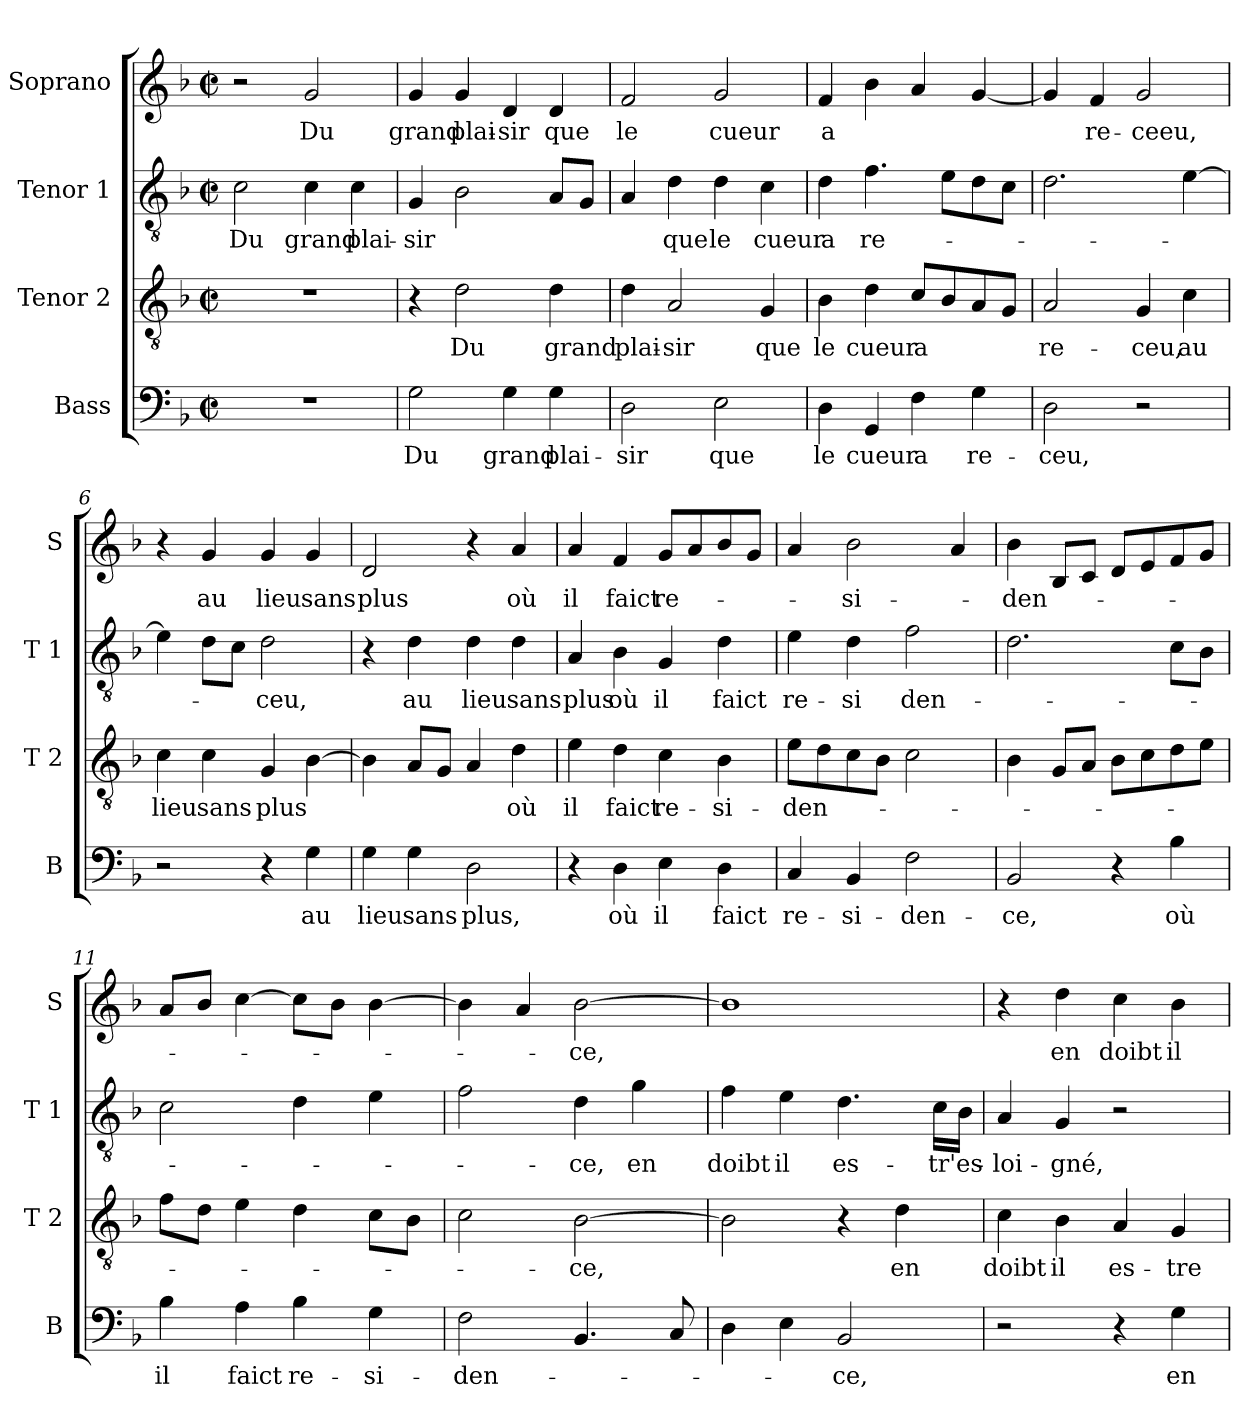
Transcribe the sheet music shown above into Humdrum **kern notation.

**kern	**text	**kern	**text	**kern	**text	**kern	**text
*part4	*part4	*part3	*part3	*part2	*part2	*part1	*part1
*staff4	*staff4	*staff3	*staff3	*staff2	*staff2	*staff1	*staff1
*I"Bass	*	*I"Tenor 2	*	*I"Tenor 1	*	*I"Soprano	*
*I'B	*	*I'T 2	*	*I'T 1	*	*I'S	*
*clefF4	*	*clefGv2	*	*clefGv2	*	*clefG2	*
*k[b-]	*	*k[b-]	*	*k[b-]	*	*k[b-]	*
*F:	*	*F:	*	*F:	*	*F:	*
*M2/2	*	*M2/2	*	*M2/2	*	*M2/2	*
*met(c|)	*	*met(c|)	*	*met(c|)	*	*met(c|)	*
=1	=1	=1	=1	=1	=1	=1	=1
!	!	!	!	!	!LO:LY:b	!	!
1r	.	1r	.	2c\	Du	2r	.
!	!	!	!	!	!LO:LY:b	!	!LO:LY:b
.	.	.	.	4c\	grand	2g/	Du
!	!	!	!	!	!LO:LY:b	!	!
.	.	.	.	4c\	plai-	.	.
=2	=2	=2	=2	=2	=2	=2	=2
!	!LO:LY:b	!	!	!	!LO:LY:b	!	!LO:LY:b
2G\	Du	4r	.	4G/	-sir	4g/	grand
!	!	!	!LO:LY:b	!	!	!	!LO:LY:b
.	.	2d\	Du	2B-\	.	4g/	plai-
!	!LO:LY:b	!	!	!	!	!	!LO:LY:b
4G\	grand	.	.	.	.	4d/	-sir
!	!LO:LY:b	!	!LO:LY:b	!	!	!	!LO:LY:b
4G\	plai-	4d\	grand	8A/L	.	4d/	que
.	.	.	.	8G/J	.	.	.
=3	=3	=3	=3	=3	=3	=3	=3
!	!LO:LY:b	!	!LO:LY:b	!	!	!	!LO:LY:b
2D\	-sir	4d\	plai-	4A/	.	2f/	le
!	!	!	!LO:LY:b	!	!LO:LY:b	!	!
.	.	2A/	-sir	4d\	que	.	.
!	!LO:LY:b	!	!	!	!LO:LY:b	!	!LO:LY:b
2E\	que	.	.	4d\	le	2g/	cueur
!	!	!	!LO:LY:b	!	!LO:LY:b	!	!
.	.	4G/	que	4c\	cueur	.	.
=4	=4	=4	=4	=4	=4	=4	=4
!	!LO:LY:b	!	!LO:LY:b	!	!LO:LY:b	!	!LO:LY:b
4D\	le	4B-\	le	4d\	a	4f/	a
!	!LO:LY:b	!	!LO:LY:b	!	!LO:LY:b	!	!
4GG/	cueur	4d\	cueur	4.f\	re-	4b-\	.
!	!LO:LY:b	!	!LO:LY:b	!	!	!	!
4F\	a	8c/L	a	.	.	4a/	.
.	.	8B-/	.	8e\L	.	.	.
!	!LO:LY:b	!	!	!	!	!	!
4G\	re-	8A/	.	8d\	.	[4g/	.
.	.	8G/J	.	8c\J	.	.	.
=5	=5	=5	=5	=5	=5	=5	=5
!	!LO:LY:b	!	!LO:LY:b	!	!	!	!
2D\	-ceu,	2A/	re-	2.d\	.	4g/]	.
!	!	!	!	!	!	!	!LO:LY:b
.	.	.	.	.	.	4f/	re-
!	!	!	!LO:LY:b	!	!	!	!LO:LY:b
2r	.	4G/	-ceu,	.	.	2g/	-ceeu,
!	!	!	!LO:LY:b	!	!	!	!
.	.	4c\	au	[4e\	.	.	.
!!LO:LB:g=z
=6	=6	=6	=6	=6	=6	=6	=6
!	!	!	!LO:LY:b	!	!	!	!
2r	.	4c\	lieu	4e\]	.	4r	.
!	!	!	!LO:LY:b	!	!	!	!LO:LY:b
.	.	4c\	sans	8d\L	.	4g/	au
.	.	.	.	8c\J	.	.	.
!	!	!	!LO:LY:b	!	!LO:LY:b	!	!LO:LY:b
4r	.	4G/	plus	2d\	-ceu,	4g/	lieu
!	!LO:LY:b	!	!	!	!	!	!LO:LY:b
4G\	au	[4B-\	.	.	.	4g/	sans
=7	=7	=7	=7	=7	=7	=7	=7
!	!LO:LY:b	!	!	!	!	!	!LO:LY:b
4G\	lieu	4B-\]	.	4r	.	2d/	plus
!	!LO:LY:b	!	!	!	!LO:LY:b	!	!
4G\	sans	8A/L	.	4d\	au	.	.
.	.	8G/J	.	.	.	.	.
!	!LO:LY:b	!	!	!	!LO:LY:b	!	!
2D\	plus,	4A/	.	4d\	lieu	4r	.
!	!	!	!LO:LY:b	!	!LO:LY:b	!	!LO:LY:b
.	.	4d\	où	4d\	sans	4a/	où
=8	=8	=8	=8	=8	=8	=8	=8
!	!	!	!LO:LY:b	!	!LO:LY:b	!	!LO:LY:b
4r	.	4e\	il	4A/	plus	4a/	il
!	!LO:LY:b	!	!LO:LY:b	!	!LO:LY:b	!	!LO:LY:b
4D\	où	4d\	faict	4B-\	où	4f/	faict
!	!LO:LY:b	!	!LO:LY:b	!	!LO:LY:b	!	!LO:LY:b
4E\	il	4c\	re-	4G/	il	8g/L	re-
.	.	.	.	.	.	8a/	.
!	!LO:LY:b	!	!LO:LY:b	!	!LO:LY:b	!	!
4D\	faict	4B-\	-si-	4d\	faict	8b-/	.
.	.	.	.	.	.	8g/J	.
=9	=9	=9	=9	=9	=9	=9	=9
!	!LO:LY:b	!	!LO:LY:b	!	!LO:LY:b	!	!
4C/	re-	8e\L	-den-	4e\	re-	4a/	.
.	.	8d\	.	.	.	.	.
!	!LO:LY:b	!	!	!	!LO:LY:b	!	!LO:LY:b
4BB-/	-si-	8c\	.	4d\	-si	2b-\	-si-
.	.	8B-\J	.	.	.	.	.
!	!LO:LY:b	!	!	!	!LO:LY:b	!	!
2F\	-den-	2c\	.	2f\	den-	.	.
.	.	.	.	.	.	4a/	.
=10	=10	=10	=10	=10	=10	=10	=10
!	!LO:LY:b	!	!	!	!	!	!LO:LY:b
2BB-/	-ce,	4B-\	.	2.d\	.	4b-\	-den-
.	.	8G/L	.	.	.	8B-/L	.
.	.	8A/J	.	.	.	8c/J	.
4r	.	8B-\L	.	.	.	8d/L	.
.	.	8c\	.	.	.	8e/	.
!	!LO:LY:b	!	!	!	!	!	!
4B-\	où	8d\	.	8c\L	.	8f/	.
.	.	8e\J	.	8B-\J	.	8g/J	.
!!LO:PB:g=z
=11	=11	=11	=11	=11	=11	=11	=11
!	!LO:LY:b	!	!	!	!	!	!
4B-\	il	8f\L	.	2c\	.	8a/L	.
.	.	8d\J	.	.	.	8b-/J	.
!	!LO:LY:b	!	!	!	!	!	!
4A\	faict	4e\	.	.	.	[4cc\	.
!	!LO:LY:b	!	!	!	!	!	!
4B-\	re-	4d\	.	4d\	.	8cc\L]	.
.	.	.	.	.	.	8b-\J	.
!	!LO:LY:b	!	!	!	!	!	!
4G\	-si-	8c\L	.	4e\	.	[4b-\	.
.	.	8B-\J	.	.	.	.	.
=12	=12	=12	=12	=12	=12	=12	=12
!	!LO:LY:b	!	!	!	!	!	!
2F\	-den-	2c\	.	2f\	.	4b-\]	.
.	.	.	.	.	.	4a/	.
!	!	!	!LO:LY:b	!	!LO:LY:b	!	!LO:LY:b
4.BB-/	.	[2B-\	-ce,	4d\	-ce,	[2b-\	-ce,
!	!	!	!	!	!LO:LY:b	!	!
.	.	.	.	4g\	en	.	.
8C/	.	.	.	.	.	.	.
=13	=13	=13	=13	=13	=13	=13	=13
!	!	!	!	!	!LO:LY:b	!	!
4D\	.	2B-\]	.	4f\	doibt	1b-]	.
!	!	!	!	!	!LO:LY:b	!	!
4E\	.	.	.	4e\	il	.	.
!	!LO:LY:b	!	!	!	!LO:LY:b	!	!
2BB-/	-ce,	4r	.	4.d\	es-	.	.
!	!	!	!LO:LY:b	!	!	!	!
.	.	4d\	en	.	.	.	.
!	!	!	!	!	!LO:LY:b	!	!
.	.	.	.	16c\LL	-tr'es-	.	.
.	.	.	.	16B-\JJ	.	.	.
=14	=14	=14	=14	=14	=14	=14	=14
!	!	!	!LO:LY:b	!	!LO:LY:b	!	!
2r	.	4c\	doibt	4A/	-loi-	4r	.
!	!	!	!LO:LY:b	!	!LO:LY:b	!	!LO:LY:b
.	.	4B-\	il	4G/	-gné,	4dd\	en
!	!	!	!LO:LY:b	!	!	!	!LO:LY:b
4r	.	4A/	es-	2r	.	4cc\	doibt
!	!LO:LY:b	!	!LO:LY:b	!	!	!	!LO:LY:b
4G\	en	4G/	-tre	.	.	4b-\	il
=	=	=	=	=	=	=	=
*-	*-	*-	*-	*-	*-	*-	*-
